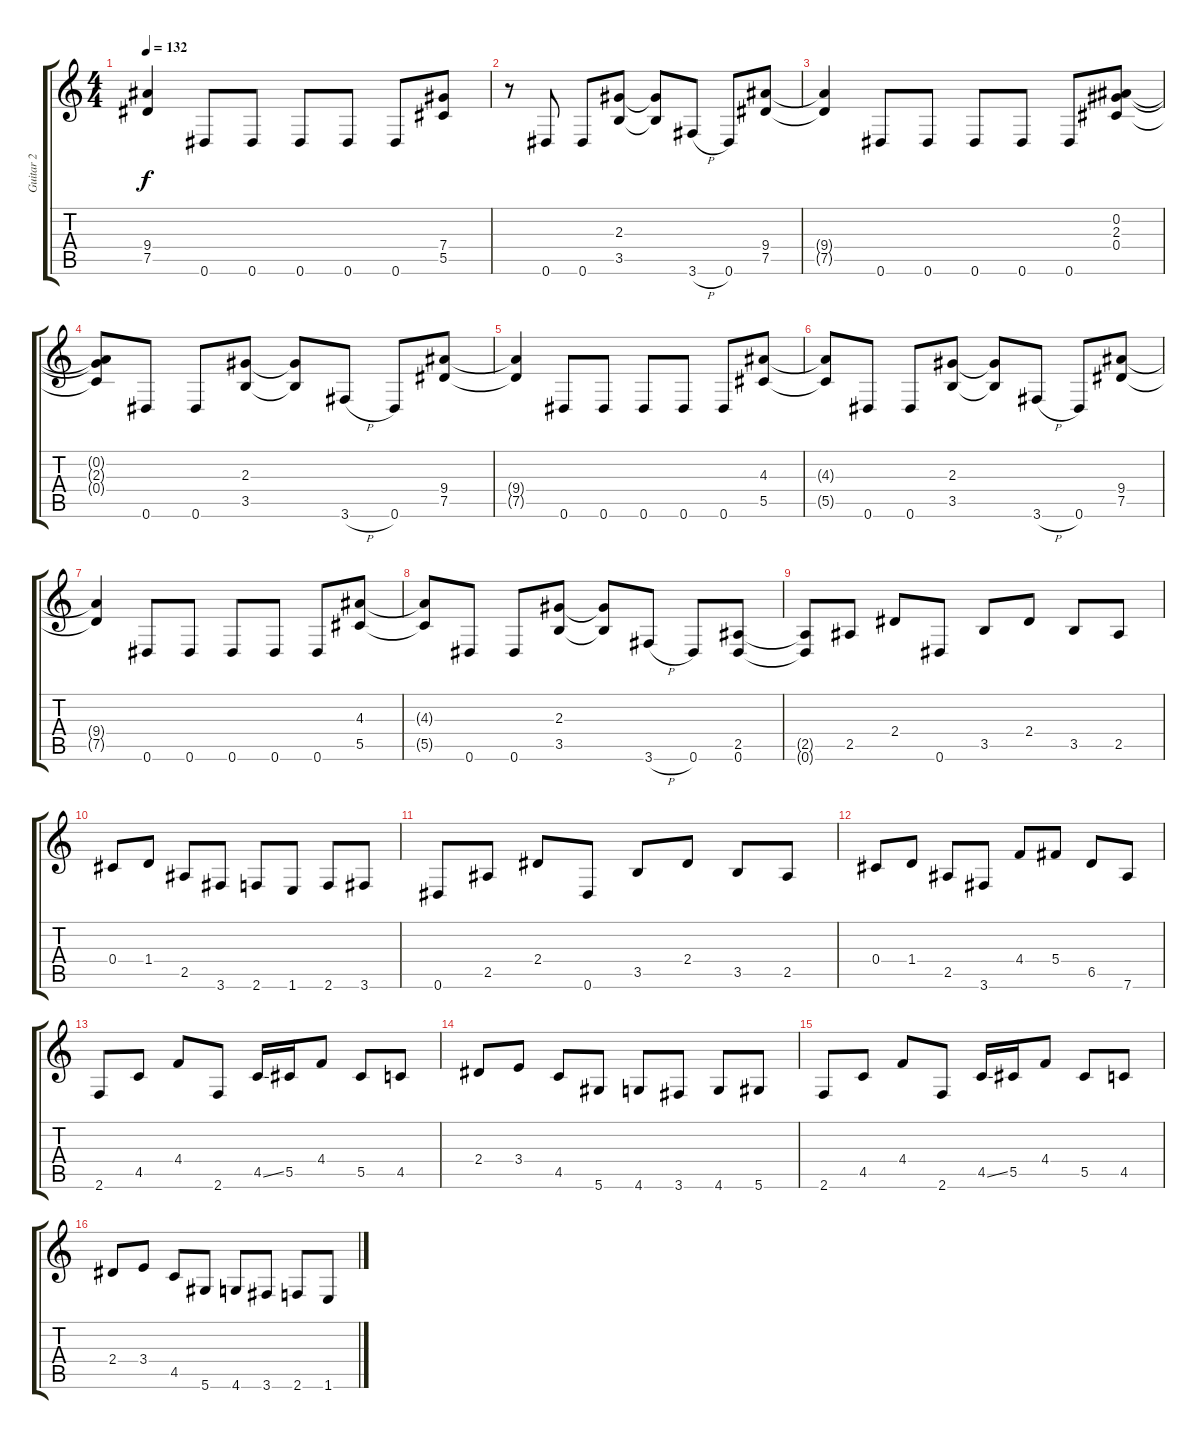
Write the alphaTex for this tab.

\track ("Guitar 2  Marty Friedman" "Guitar 2  ") {instrument overdrivenguitar}
\staff {score tabs}
\tuning (Eb4 Bb3 Gb3 Db3 Ab2 Eb2) {hide}
\ts (4 4)
\tempo 132
\clef g2
\ks c
(9.4{t} 7.5{t}).4{dy f} 0.6.8 0.6.8 0.6.8 0.6.8 0.6.8 (7.4 5.5).8 |
r.8 0.6.8 0.6.8 (2.3 3.5).8 (2.3{t} 3.5{t}).8 3.6{h}.8 0.6.8 (9.4 7.5).8 |
(9.4{t} 7.5{t}).4 0.6.8 0.6.8 0.6.8 0.6.8 0.6.8 (0.2 2.3 0.4).8 |
(0.2{t} 2.3{t} 0.4{t}).8 0.6.8 0.6.8 (2.3 3.5).8 (2.3{t} 3.5{t}).8 3.6{h}.8 0.6.8 (9.4 7.5).8 |
(9.4{t} 7.5{t}).4 0.6.8 0.6.8 0.6.8 0.6.8 0.6.8 (4.3 5.5).8 |
(4.3{t} 5.5{t}).8 0.6.8 0.6.8 (2.3 3.5).8 (2.3{t} 3.5{t}).8 3.6{h}.8 0.6.8 (9.4 7.5).8 |
(9.4{t} 7.5{t}).4 0.6.8 0.6.8 0.6.8 0.6.8 0.6.8 (4.3 5.5).8 |
(4.3{t} 5.5{t}).8 0.6.8 0.6.8 (2.3 3.5).8 (2.3{t} 3.5{t}).8 3.6{h}.8 0.6.8 (2.5 0.6).8 |
(2.5{t} 0.6{t}).8 2.5.8 2.4.8 0.6.8 3.5.8 2.4.8 3.5.8 2.5.8 |
0.4.8 1.4.8 2.5.8 3.6.8 2.6.8 1.6.8 2.6.8 3.6.8 |
0.6.8 2.5.8 2.4.8 0.6.8 3.5.8 2.4.8 3.5.8 2.5.8 |
0.4.8 1.4.8 2.5.8 3.6.8 4.4.8 5.4.8 6.5.8 7.6.8 |
2.6.8 4.5.8 4.4.8 2.6.8 4.5{ss}.16 5.5.16 4.4.8 5.5.8 4.5.8 |
2.4.8 3.4.8 4.5.8 5.6.8 4.6.8 3.6.8 4.6.8 5.6.8 |
2.6.8 4.5.8 4.4.8 2.6.8 4.5{ss}.16 5.5.16 4.4.8 5.5.8 4.5.8 |
2.4.8 3.4.8 4.5.8 5.6.8 4.6.8 3.6.8 2.6.8 1.6.8
